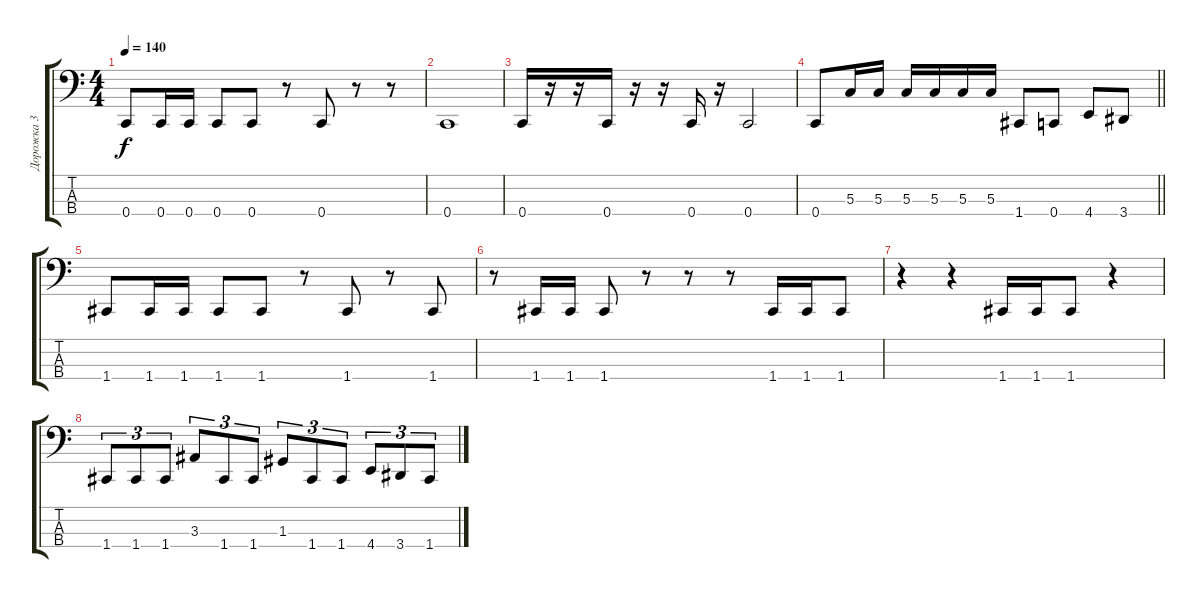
\track ("Дорожка 3" "Дорожка 3") {instrument electricbassfinger}
\staff {score tabs}
\tuning (F2 C2 G1 C1) {hide}
\ts (4 4)
\tempo 140
\clef f4
\ks c
0.4.8{dy f} 0.4.16 0.4.16 0.4.8 0.4.8 r.8 0.4.8 r.8 r.8 |
0.4.1 |
0.4.16 r.16 r.16 0.4.16 r.16 r.16 0.4.16 r.16 0.4.2 |
\barLineRight lightlight
0.4.8 5.3.16 5.3.16 5.3.16 5.3.16 5.3.16 5.3.16 1.4.8 0.4.8 4.4.8 3.4.8 |
1.4.8 1.4.16 1.4.16 1.4.8 1.4.8 r.8 1.4.8 r.8 1.4.8 |
r.8 1.4.16 1.4.16 1.4.8 r.8 r.8 r.8 1.4.16 1.4.16 1.4.8 |
r.4 r.4 1.4.16 1.4.16 1.4.8 r.4 |
1.4.8{tu (3 2)} 1.4.8{tu (3 2)} 1.4.8{tu (3 2)} 3.3.8{tu (3 2)} 1.4.8{tu (3 2)} 1.4.8{tu (3 2)} 1.3.8{tu (3 2)} 1.4.8{tu (3 2)} 1.4.8{tu (3 2)} 4.4.8{tu (3 2)} 3.4.8{tu (3 2)} 1.4.8{tu (3 2)}
